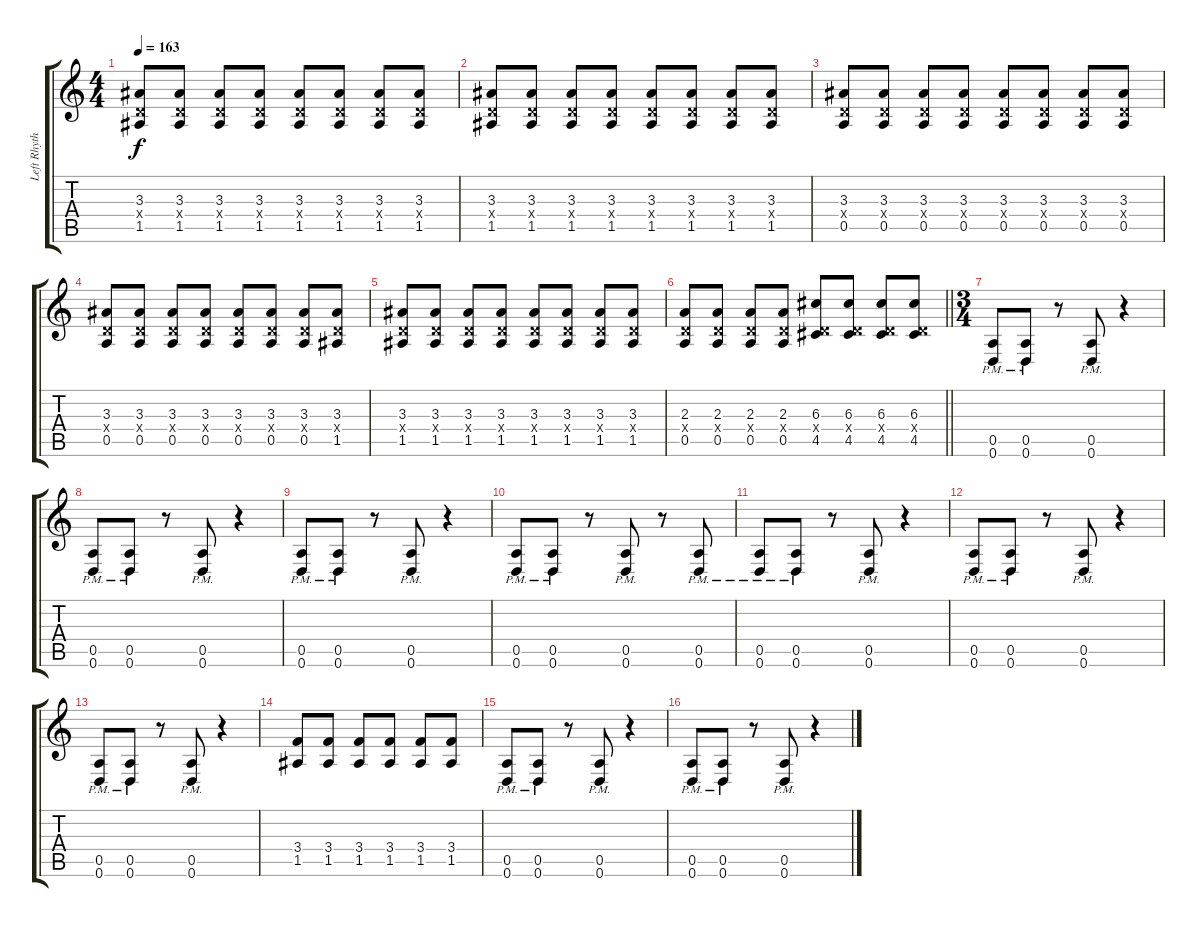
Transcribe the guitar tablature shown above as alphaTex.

\track ("Left Rhythm" "Left Rhyth") {instrument distortionguitar}
\staff {score tabs}
\tuning (E4 B3 G3 D3 A2 D2) {hide}
\ts (4 4)
\tempo 163
\clef g2
\ks c
(3.3 0.4{x} 1.5).8{dy f} (3.3 0.4{x} 1.5).8 (3.3 0.4{x} 1.5).8 (3.3 0.4{x} 1.5).8 (3.3 0.4{x} 1.5).8 (3.3 0.4{x} 1.5).8 (3.3 0.4{x} 1.5).8 (3.3 0.4{x} 1.5).8 |
(3.3 0.4{x} 1.5).8 (3.3 0.4{x} 1.5).8 (3.3 0.4{x} 1.5).8 (3.3 0.4{x} 1.5).8 (3.3 0.4{x} 1.5).8 (3.3 0.4{x} 1.5).8 (3.3 0.4{x} 1.5).8 (3.3 0.4{x} 1.5).8 |
(3.3 0.4{x} 0.5).8 (3.3 0.4{x} 0.5).8 (3.3 0.4{x} 0.5).8 (3.3 0.4{x} 0.5).8 (3.3 0.4{x} 0.5).8 (3.3 0.4{x} 0.5).8 (3.3 0.4{x} 0.5).8 (3.3 0.4{x} 0.5).8 |
(3.3 0.4{x} 0.5).8 (3.3 0.4{x} 0.5).8 (3.3 0.4{x} 0.5).8 (3.3 0.4{x} 0.5).8 (3.3 0.4{x} 0.5).8 (3.3 0.4{x} 0.5).8 (3.3 0.4{x} 0.5).8 (3.3 0.4{x} 1.5).8 |
(3.3 0.4{x} 1.5).8 (3.3 0.4{x} 1.5).8 (3.3 0.4{x} 1.5).8 (3.3 0.4{x} 1.5).8 (3.3 0.4{x} 1.5).8 (3.3 0.4{x} 1.5).8 (3.3 0.4{x} 1.5).8 (3.3 0.4{x} 1.5).8 |
\barLineRight lightlight
(2.3 0.4{x} 0.5).8 (2.3 0.4{x} 0.5).8 (2.3 0.4{x} 0.5).8 (2.3 0.4{x} 0.5).8 (6.3 0.4{x} 4.5).8 (6.3 0.4{x} 4.5).8 (6.3 0.4{x} 4.5).8 (6.3 0.4{x} 4.5).8 |
\ts (3 4)
\section ("" "")
(0.5{pm} 0.6{pm}).8 (0.5{pm} 0.6{pm}).8 r.8 (0.5{pm} 0.6{pm}).8 r.4 |
(0.5{pm} 0.6{pm}).8 (0.5{pm} 0.6{pm}).8 r.8 (0.5{pm} 0.6{pm}).8 r.4 |
(0.5{pm} 0.6{pm}).8 (0.5{pm} 0.6{pm}).8 r.8 (0.5{pm} 0.6{pm}).8 r.4 |
(0.5{pm} 0.6{pm}).8 (0.5{pm} 0.6{pm}).8 r.8 (0.5{pm} 0.6{pm}).8 r.8 (0.5{pm} 0.6{pm}).8 |
(0.5{pm} 0.6{pm}).8 (0.5{pm} 0.6{pm}).8 r.8 (0.5{pm} 0.6{pm}).8 r.4 |
(0.5{pm} 0.6{pm}).8 (0.5{pm} 0.6{pm}).8 r.8 (0.5{pm} 0.6{pm}).8 r.4 |
(0.5{pm} 0.6{pm}).8 (0.5{pm} 0.6{pm}).8 r.8 (0.5{pm} 0.6{pm}).8 r.4 |
(3.4 1.5).8 (3.4 1.5).8 (3.4 1.5).8 (3.4 1.5).8 (3.4 1.5).8 (3.4 1.5).8 |
(0.5{pm} 0.6{pm}).8 (0.5{pm} 0.6{pm}).8 r.8 (0.5{pm} 0.6{pm}).8 r.4 |
(0.5{pm} 0.6{pm}).8 (0.5{pm} 0.6{pm}).8 r.8 (0.5{pm} 0.6{pm}).8 r.4
